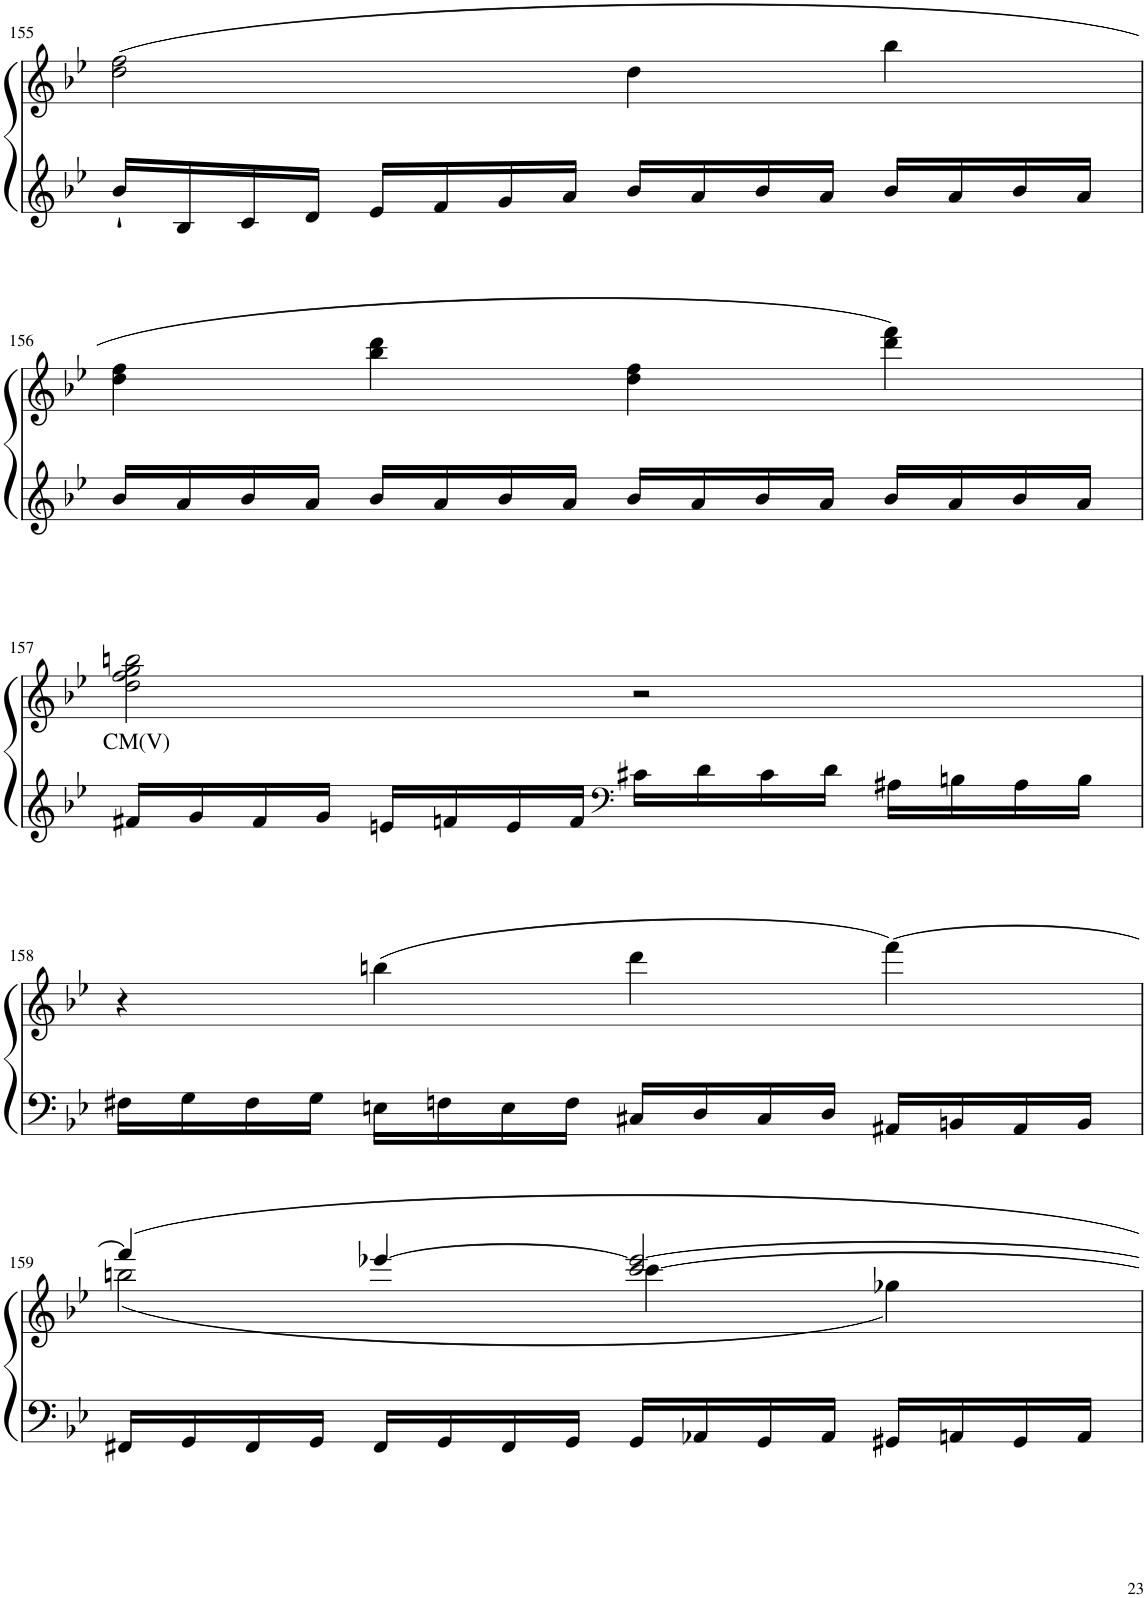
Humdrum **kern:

**kern	**kern	**text
*part1	*part1	*part1
*staff2	*staff1	*staff1
*I"Piano	*	*
*I'Pno	*	*
!!LO:PB:g=z
*clefG2	*clefG2	*
*k[b-e-]	*k[b-e-]	*
*M4/4	*M4/4	*
*met(c)	*met(c)	*
=155	=155	=155
16b-'`/LL	(2dd\ 2ff\	.
16B-/	.	.
16c/	.	.
16d/JJ	.	.
16e-/LL	.	.
16f/	.	.
16g/	.	.
16a/JJ	.	.
16b-/LL	4dd\	.
16a/	.	.
16b-/	.	.
16a/JJ	.	.
16b-/LL	4bb-\	.
16a/	.	.
16b-/	.	.
16a/JJ	.	.
!!LO:LB:g=z
=156	=156	=156
16b-/LL	4dd\ 4ff\	.
16a/	.	.
16b-/	.	.
16a/JJ	.	.
16b-/LL	4bb-\ 4ddd\	.
16a/	.	.
16b-/	.	.
16a/JJ	.	.
16b-/LL	4dd\ 4ff\	.
16a/	.	.
16b-/	.	.
16a/JJ	.	.
16b-/LL	4ddd\ 4fff\)	.
16a/	.	.
16b-/	.	.
16a/JJ	.	.
!!LO:LB:g=z
=157	=157	=157
!	!	!LO:LY:b
16f#X/LL	2dd\ 2ff\ 2gg\ 2bbn\	CM(V)
16g/	.	.
16f#/	.	.
16g/JJ	.	.
16en/LL	.	.
16fn/	.	.
16e/	.	.
16f/JJ	.	.
*clefF4	*	*
16c#X\LL	2r	.
16d\	.	.
16c#\	.	.
16d\JJ	.	.
16A#X\LL	.	.
16Bn\	.	.
16A#\	.	.
16B\JJ	.	.
!!LO:LB:g=z
=158	=158	=158
16F#X\LL	4r	.
16G\	.	.
16F#\	.	.
16G\JJ	.	.
16En\LL	(4bbn\	.
16Fn\	.	.
16E\	.	.
16F\JJ	.	.
16C#X/LL	4ddd\	.
16D/	.	.
16C#/	.	.
16D/JJ	.	.
16AA#X/LL	[4fff\)	.
16BBn/	.	.
16AA#/	.	.
16BB/JJ	.	.
!!LO:LB:g=z
=159	=159	=159
*	*^	*
16FF#X/LL	4fff/]	(2bbn\	.
16GG/	.	.	.
16FF#/	.	.	.
16GG/JJ	.	.	.
16FF#/LL	[4eee-X/	.	.
16GG/	.	.	.
16FF#/	.	.	.
16GG/JJ	.	.	.
16GG/LL	[2ccc/ 2eee-/_	4ccc\	.
16AA-X/	.	.	.
16GG/	.	.	.
16AA-/JJ	.	.	.
16GG#X/LL	.	4gg-X\)	.
16AAn/	.	.	.
16GG#/	.	.	.
16AA/JJ	.	.	.
*	*v	*v	*
=	=	=
*-	*-	*-
